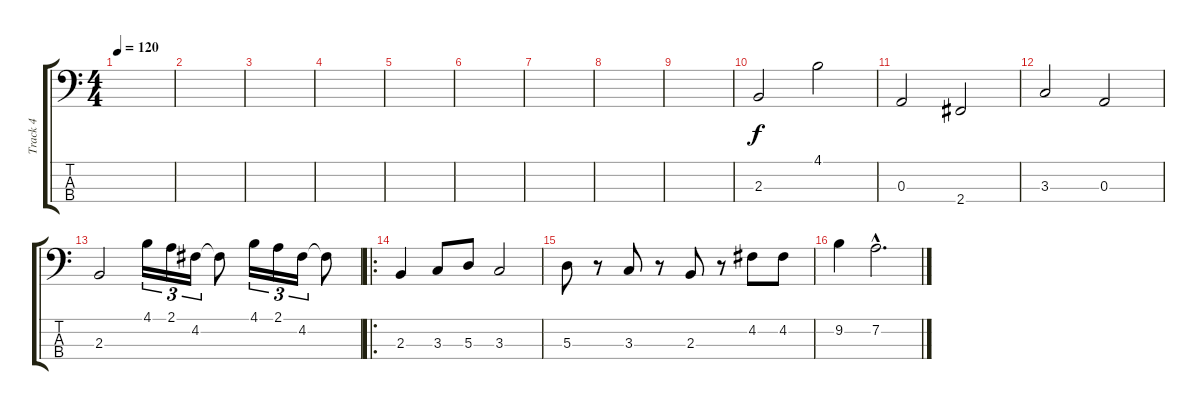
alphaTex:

\track ("Track 4" "Track 4") {instrument electricbasspick}
\staff {score tabs}
\tuning (G2 D2 A1 E1) {hide}
\ts (4 4)
\tempo 120
\clef f4
\ks c
|
|
|
|
|
|
|
|
|
2.3.2 4.1.2 |
0.3.2 2.4.2 |
3.3.2 0.3.2 |
2.3.2 4.1.16{tu (3 2)} 2.1.16{tu (3 2)} 4.2.16{tu (3 2)} 4.2{t}.8 4.1.16{tu (3 2)} 2.1.16{tu (3 2)} 4.2.16{tu (3 2)} 4.2{t}.8 |
\ro
2.3.4 3.3.8 5.3.8 3.3.2 |
5.3.8 r.8 3.3.8 r.8 2.3.8 r.8 4.2.8 4.2.8 |
9.2.4 7.2{hac}.2{d}
